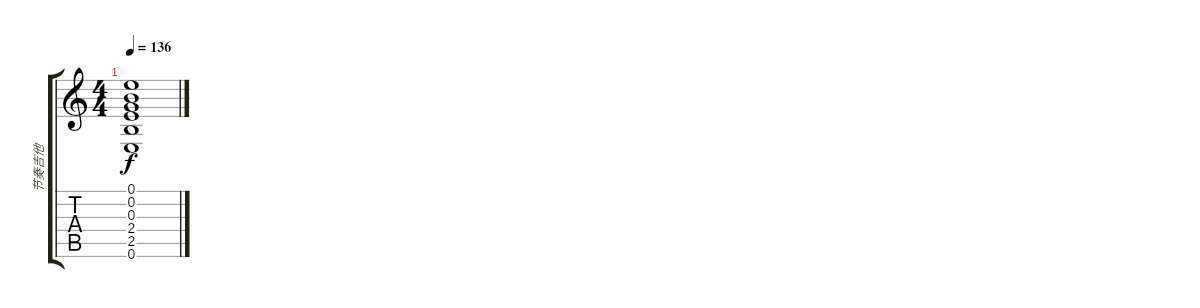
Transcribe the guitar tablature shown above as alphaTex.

\track ("节奏吉他" "节奏吉他") {instrument acousticguitarnylon}
\staff {score tabs}
\tuning (E4 B3 G3 D3 A2 E2) {hide}
\ts (4 4)
\tempo 136
\clef g2
\ks c
(0.1 0.2 0.3 2.4 2.5 0.6).1{dy f}
